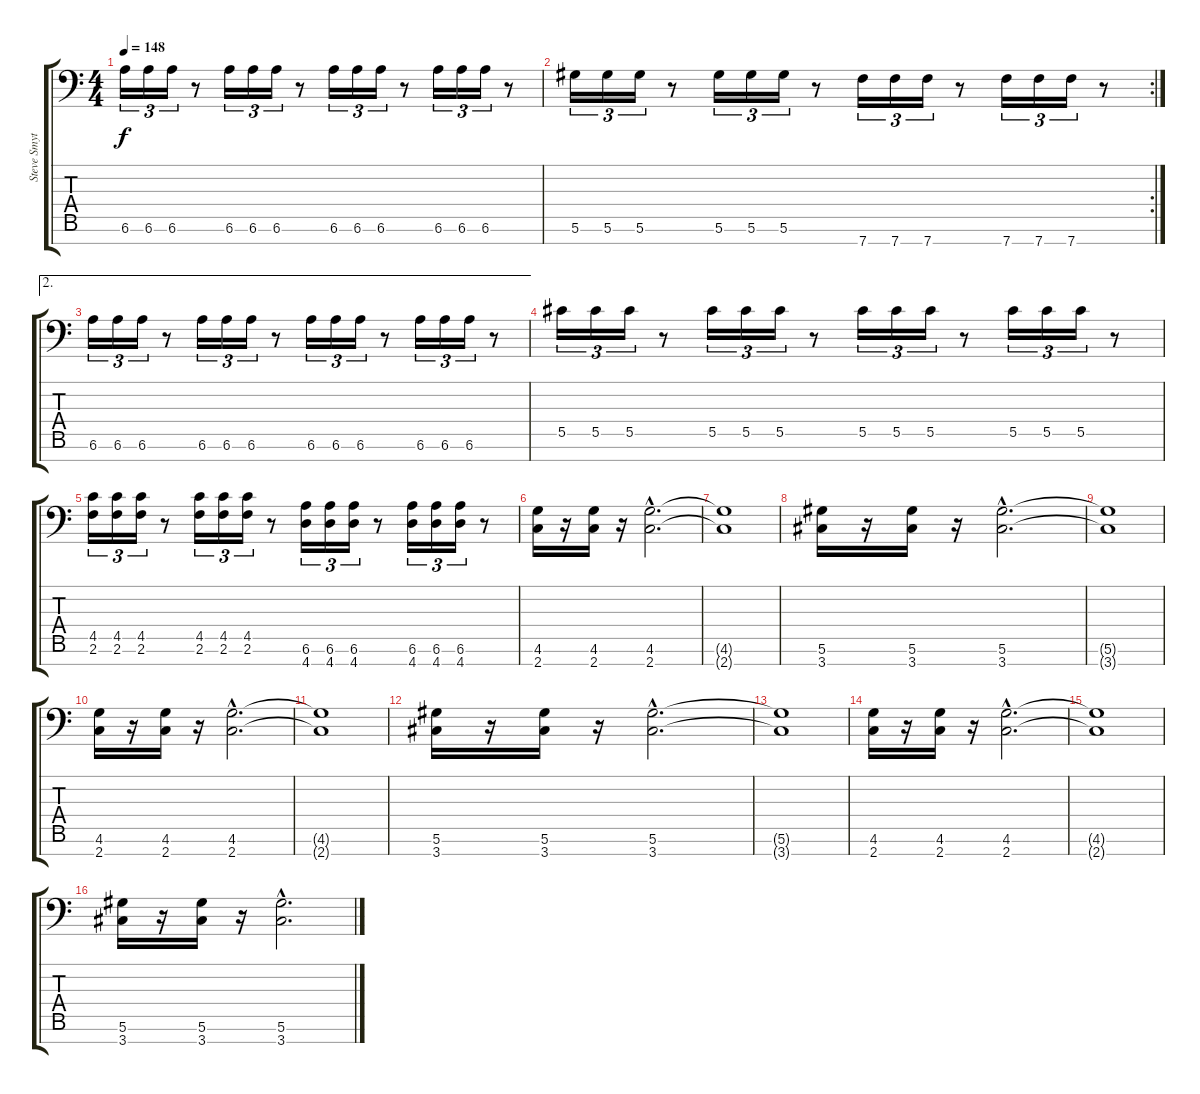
\track ("Steve Smyth" "Steve Smyt") {instrument distortionguitar}
\staff {score tabs}
\tuning (Eb4 Bb3 Gb3 Db3 Ab2 Eb2 Bb1) {hide}
\ts (4 4)
\tempo 148
\clef f4
\ks c
6.6.16{tu (3 2) dy f} 6.6.16{tu (3 2)} 6.6.16{tu (3 2)} r.8 6.6.16{tu (3 2)} 6.6.16{tu (3 2)} 6.6.16{tu (3 2)} r.8 6.6.16{tu (3 2)} 6.6.16{tu (3 2)} 6.6.16{tu (3 2)} r.8 6.6.16{tu (3 2)} 6.6.16{tu (3 2)} 6.6.16{tu (3 2)} r.8 |
\rc 2
5.6.16{tu (3 2)} 5.6.16{tu (3 2)} 5.6.16{tu (3 2)} r.8 5.6.16{tu (3 2)} 5.6.16{tu (3 2)} 5.6.16{tu (3 2)} r.8 7.7.16{tu (3 2)} 7.7.16{tu (3 2)} 7.7.16{tu (3 2)} r.8 7.7.16{tu (3 2)} 7.7.16{tu (3 2)} 7.7.16{tu (3 2)} r.8 |
\ae 2
6.6.16{tu (3 2)} 6.6.16{tu (3 2)} 6.6.16{tu (3 2)} r.8 6.6.16{tu (3 2)} 6.6.16{tu (3 2)} 6.6.16{tu (3 2)} r.8 6.6.16{tu (3 2)} 6.6.16{tu (3 2)} 6.6.16{tu (3 2)} r.8 6.6.16{tu (3 2)} 6.6.16{tu (3 2)} 6.6.16{tu (3 2)} r.8 |
5.5.16{tu (3 2)} 5.5.16{tu (3 2)} 5.5.16{tu (3 2)} r.8 5.5.16{tu (3 2)} 5.5.16{tu (3 2)} 5.5.16{tu (3 2)} r.8 5.5.16{tu (3 2)} 5.5.16{tu (3 2)} 5.5.16{tu (3 2)} r.8 5.5.16{tu (3 2)} 5.5.16{tu (3 2)} 5.5.16{tu (3 2)} r.8 |
(4.5 2.6).16{tu (3 2)} (4.5 2.6).16{tu (3 2)} (4.5 2.6).16{tu (3 2)} r.8 (4.5 2.6).16{tu (3 2)} (4.5 2.6).16{tu (3 2)} (4.5 2.6).16{tu (3 2)} r.8 (6.6 4.7).16{tu (3 2)} (6.6 4.7).16{tu (3 2)} (6.6 4.7).16{tu (3 2)} r.8 (6.6 4.7).16{tu (3 2)} (6.6 4.7).16{tu (3 2)} (6.6 4.7).16{tu (3 2)} r.8 |
(4.6 2.7).16 r.16 (4.6 2.7).16 r.16 (4.6{hac} 2.7{hac}).2{d} |
(4.6{t} 2.7{t}).1 |
(5.6 3.7).16 r.16 (5.6 3.7).16 r.16 (5.6{hac} 3.7{hac}).2{d} |
(5.6{t} 3.7{t}).1 |
(4.6 2.7).16 r.16 (4.6 2.7).16 r.16 (4.6{hac} 2.7{hac}).2{d} |
(4.6{t} 2.7{t}).1 |
(5.6 3.7).16 r.16 (5.6 3.7).16 r.16 (5.6{hac} 3.7{hac}).2{d} |
(5.6{t} 3.7{t}).1 |
(4.6 2.7).16 r.16 (4.6 2.7).16 r.16 (4.6{hac} 2.7{hac}).2{d} |
(4.6{t} 2.7{t}).1 |
(5.6 3.7).16 r.16 (5.6 3.7).16 r.16 (5.6{hac} 3.7{hac}).2{d}
